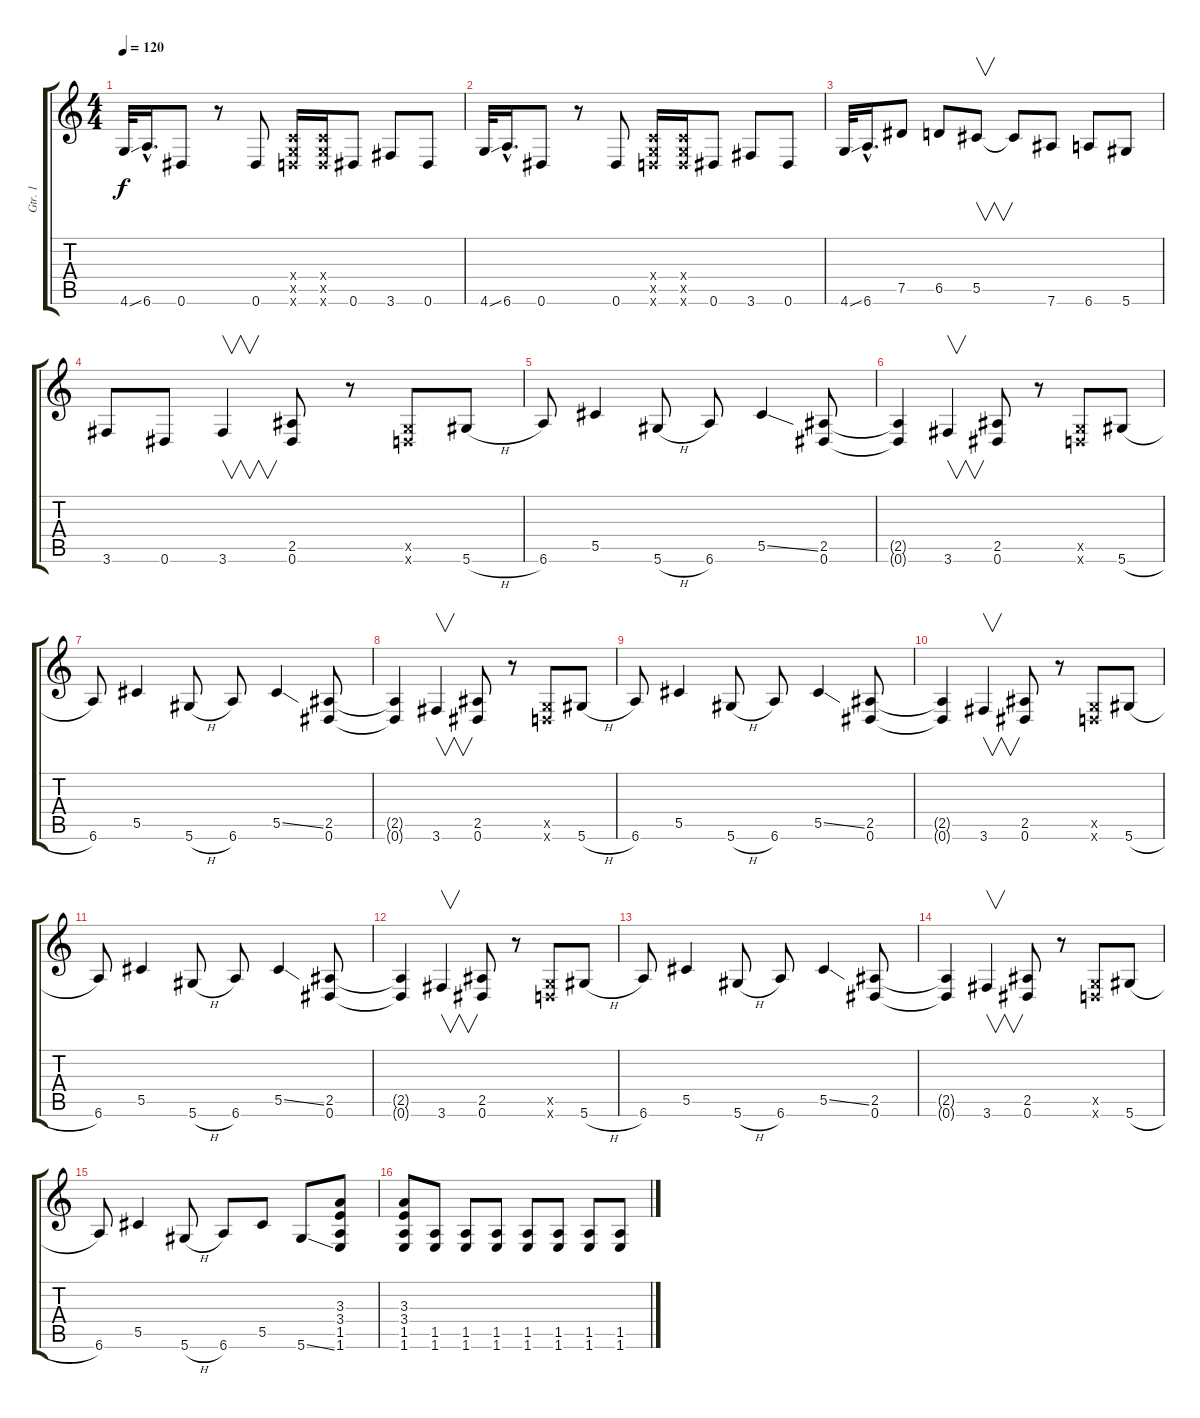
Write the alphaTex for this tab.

\track ("Gtr. 1" "Gtr. 1") {instrument overdrivenguitar}
\staff {score tabs}
\tuning (Eb4 Bb3 Gb3 Db3 Ab2 Eb2) {hide}
\ts (4 4)
\tempo 120
\clef g2
\ks c
4.6{ss}.32{dy f} 6.6{hac}.16{d} 0.6.8 r.8 0.6.8 (-1.4{x} -1.5{x} -1.6{x}).16 (-1.4{x} -1.5{x} -1.6{x}).16 0.6.8 3.6.8 0.6.8 |
4.6{ss}.32 6.6{hac}.16{d} 0.6.8 r.8 0.6.8 (-1.4{x} -1.5{x} -1.6{x}).16 (-1.4{x} -1.5{x} -1.6{x}).16 0.6.8 3.6.8 0.6.8 |
4.6{ss}.32 6.6{hac}.16{d} 7.5.8 6.5.8 5.5.8{v} 5.5{t}.8 7.6.8 6.6.8 5.6.8 |
3.6.8 0.6.8 3.6.4{v} (2.5 0.6).8 r.8 (-1.5{x} -1.6{x}).8 5.6{h}.8 |
6.6.8 5.5.4 5.6{h}.8 6.6.8 5.5{ss}.4 (2.5 0.6).8 |
(2.5{t} 0.6{t}).4 3.6.4{v} (2.5 0.6).8 r.8 (-1.5{x} -1.6{x}).8 5.6{h}.8 |
6.6.8 5.5.4 5.6{h}.8 6.6.8 5.5{ss}.4 (2.5 0.6).8 |
(2.5{t} 0.6{t}).4 3.6.4{v} (2.5 0.6).8 r.8 (-1.5{x} -1.6{x}).8 5.6{h}.8 |
6.6.8 5.5.4 5.6{h}.8 6.6.8 5.5{ss}.4 (2.5 0.6).8 |
(2.5{t} 0.6{t}).4 3.6.4{v} (2.5 0.6).8 r.8 (-1.5{x} -1.6{x}).8 5.6{h}.8 |
6.6.8 5.5.4 5.6{h}.8 6.6.8 5.5{ss}.4 (2.5 0.6).8 |
(2.5{t} 0.6{t}).4 3.6.4{v} (2.5 0.6).8 r.8 (-1.5{x} -1.6{x}).8 5.6{h}.8 |
6.6.8 5.5.4 5.6{h}.8 6.6.8 5.5{ss}.4 (2.5 0.6).8 |
(2.5{t} 0.6{t}).4 3.6.4{v} (2.5 0.6).8 r.8 (-1.5{x} -1.6{x}).8 5.6{h}.8 |
6.6.8 5.5.4 5.6{h}.8 6.6.8 5.5.8 5.6{ss}.8 (3.3 3.4 1.5 1.6).8 |
(3.3 3.4 1.5 1.6).8 (1.5 1.6).8 (1.5 1.6).8 (1.5 1.6).8 (1.5 1.6).8 (1.5 1.6).8 (1.5 1.6).8 (1.5 1.6).8
